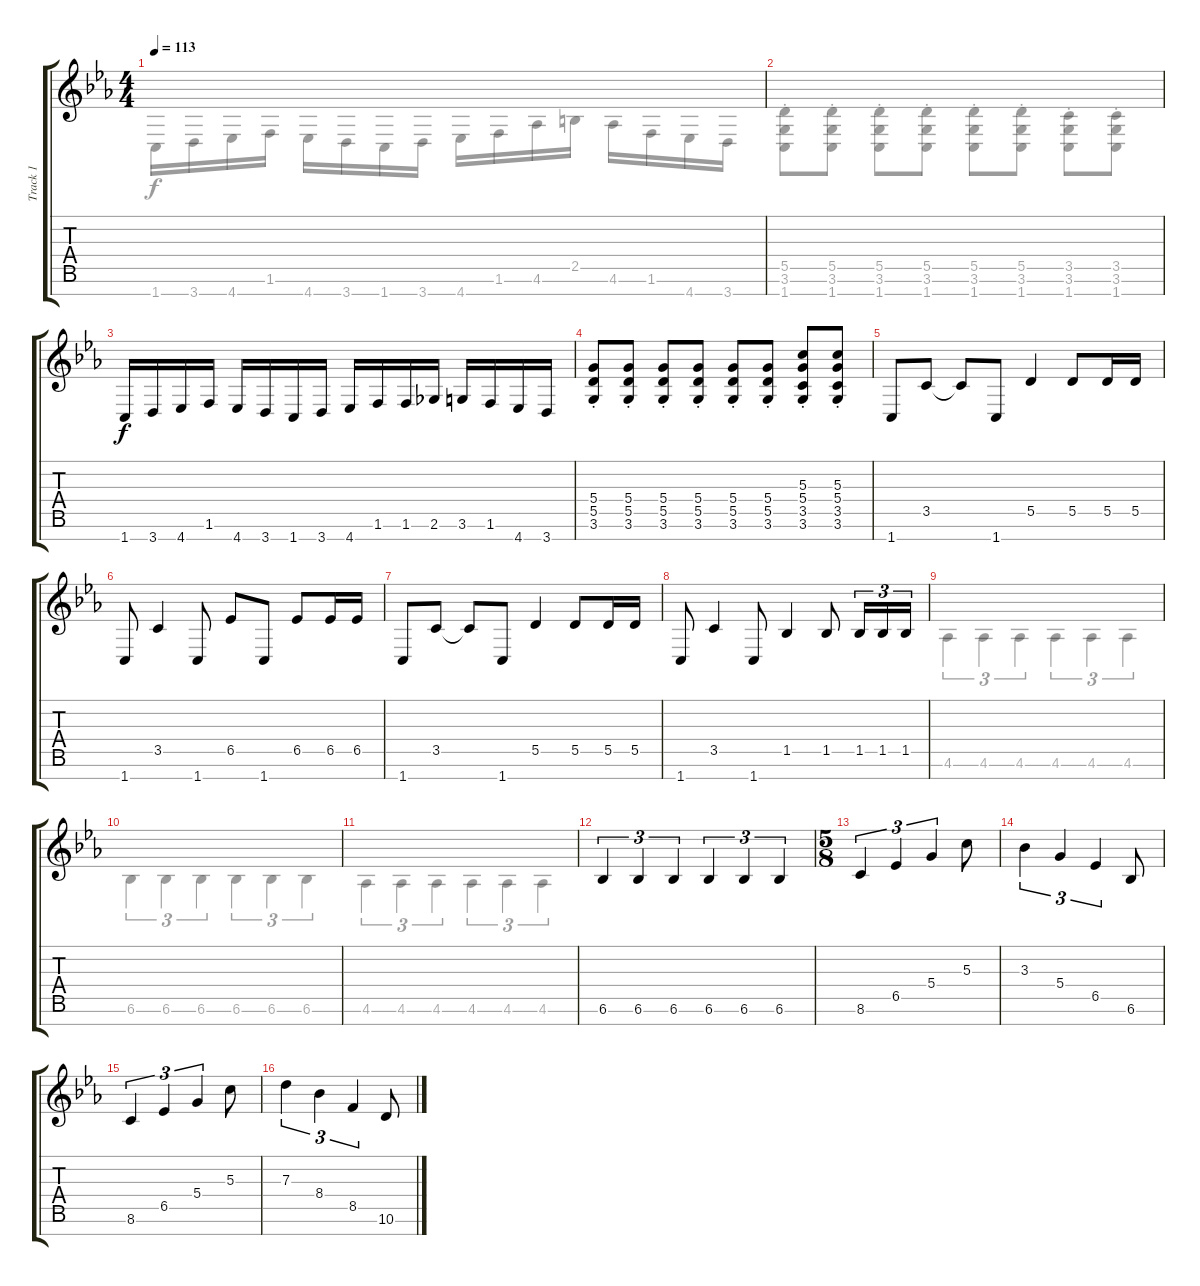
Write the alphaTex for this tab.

\track ("Track 1" "Track 1") {instrument distortionguitar}
\staff {score tabs}
\tuning (E4 B3 G3 D3 A2 E2 B1) {hide}
\voice
\ts (4 4)
\tempo 113
\clef g2
\ks cminor
|
|
1.7.16 3.7.16 4.7.16 1.6.16 4.7.16 3.7.16 1.7.16 3.7.16 4.7.16 1.6.16 1.6.16 2.6.16 3.6.16 1.6.16 4.7.16 3.7.16 |
(5.4{st} 5.5{st} 3.6{st}).8 (5.4{st} 5.5{st} 3.6{st}).8 (5.4{st} 5.5{st} 3.6{st}).8 (5.4{st} 5.5{st} 3.6{st}).8 (5.4{st} 5.5{st} 3.6{st}).8 (5.4{st} 5.5{st} 3.6{st}).8 (5.3{st} 5.4{st} 3.5{st} 3.6{st}).8 (5.3{st} 5.4{st} 3.5{st} 3.6{st}).8 |
1.7.8 3.5.8 3.5{t}.8 1.7.8 5.5.4 5.5.8 5.5.16 5.5.16 |
1.7.8 3.5.4 1.7.8 6.5.8 1.7.8 6.5.8 6.5.16 6.5.16 |
1.7.8 3.5.8 3.5{t}.8 1.7.8 5.5.4 5.5.8 5.5.16 5.5.16 |
1.7.8 3.5.4 1.7.8 1.5.4 1.5.8 1.5.16{tu (3 2)} 1.5.16{tu (3 2)} 1.5.16{tu (3 2)} |
|
|
|
6.6.4{tu (3 2)} 6.6.4{tu (3 2)} 6.6.4{tu (3 2)} 6.6.4{tu (3 2)} 6.6.4{tu (3 2)} 6.6.4{tu (3 2)} |
\ts (5 8)
8.6.4{tu (3 2)} 6.5.4{tu (3 2)} 5.4.4{tu (3 2)} 5.3.8 |
3.3.4{tu (3 2)} 5.4.4{tu (3 2)} 6.5.4{tu (3 2)} 6.6.8 |
8.6.4{tu (3 2)} 6.5.4{tu (3 2)} 5.4.4{tu (3 2)} 5.3.8 |
7.3.4{tu (3 2)} 8.4.4{tu (3 2)} 8.5.4{tu (3 2)} 10.6.8
\voice
\clef g2
\ottava regular
\simile none
\ks cminor
1.7.16{dy f} 3.7.16 4.7.16 1.6.16 4.7.16 3.7.16 1.7.16 3.7.16 4.7.16 1.6.16 4.6.16 2.5.16 4.6.16 1.6.16 4.7.16 3.7.16 |
(5.5{st} 3.6{st} 1.7{st}).8 (5.5{st} 3.6{st} 1.7{st}).8 (5.5{st} 3.6{st} 1.7{st}).8 (5.5{st} 3.6{st} 1.7{st}).8 (5.5{st} 3.6{st} 1.7{st}).8 (5.5{st} 3.6{st} 1.7{st}).8 (3.5{st} 3.6{st} 1.7{st}).8 (3.5{st} 3.6{st} 1.7{st}).8 |
|
|
|
|
|
|
4.6.4{tu (3 2)} 4.6.4{tu (3 2)} 4.6.4{tu (3 2)} 4.6.4{tu (3 2)} 4.6.4{tu (3 2)} 4.6.4{tu (3 2)} |
6.6.4{tu (3 2)} 6.6.4{tu (3 2)} 6.6.4{tu (3 2)} 6.6.4{tu (3 2)} 6.6.4{tu (3 2)} 6.6.4{tu (3 2)} |
4.6.4{tu (3 2)} 4.6.4{tu (3 2)} 4.6.4{tu (3 2)} 4.6.4{tu (3 2)} 4.6.4{tu (3 2)} 4.6.4{tu (3 2)} |
|
|
|
|
